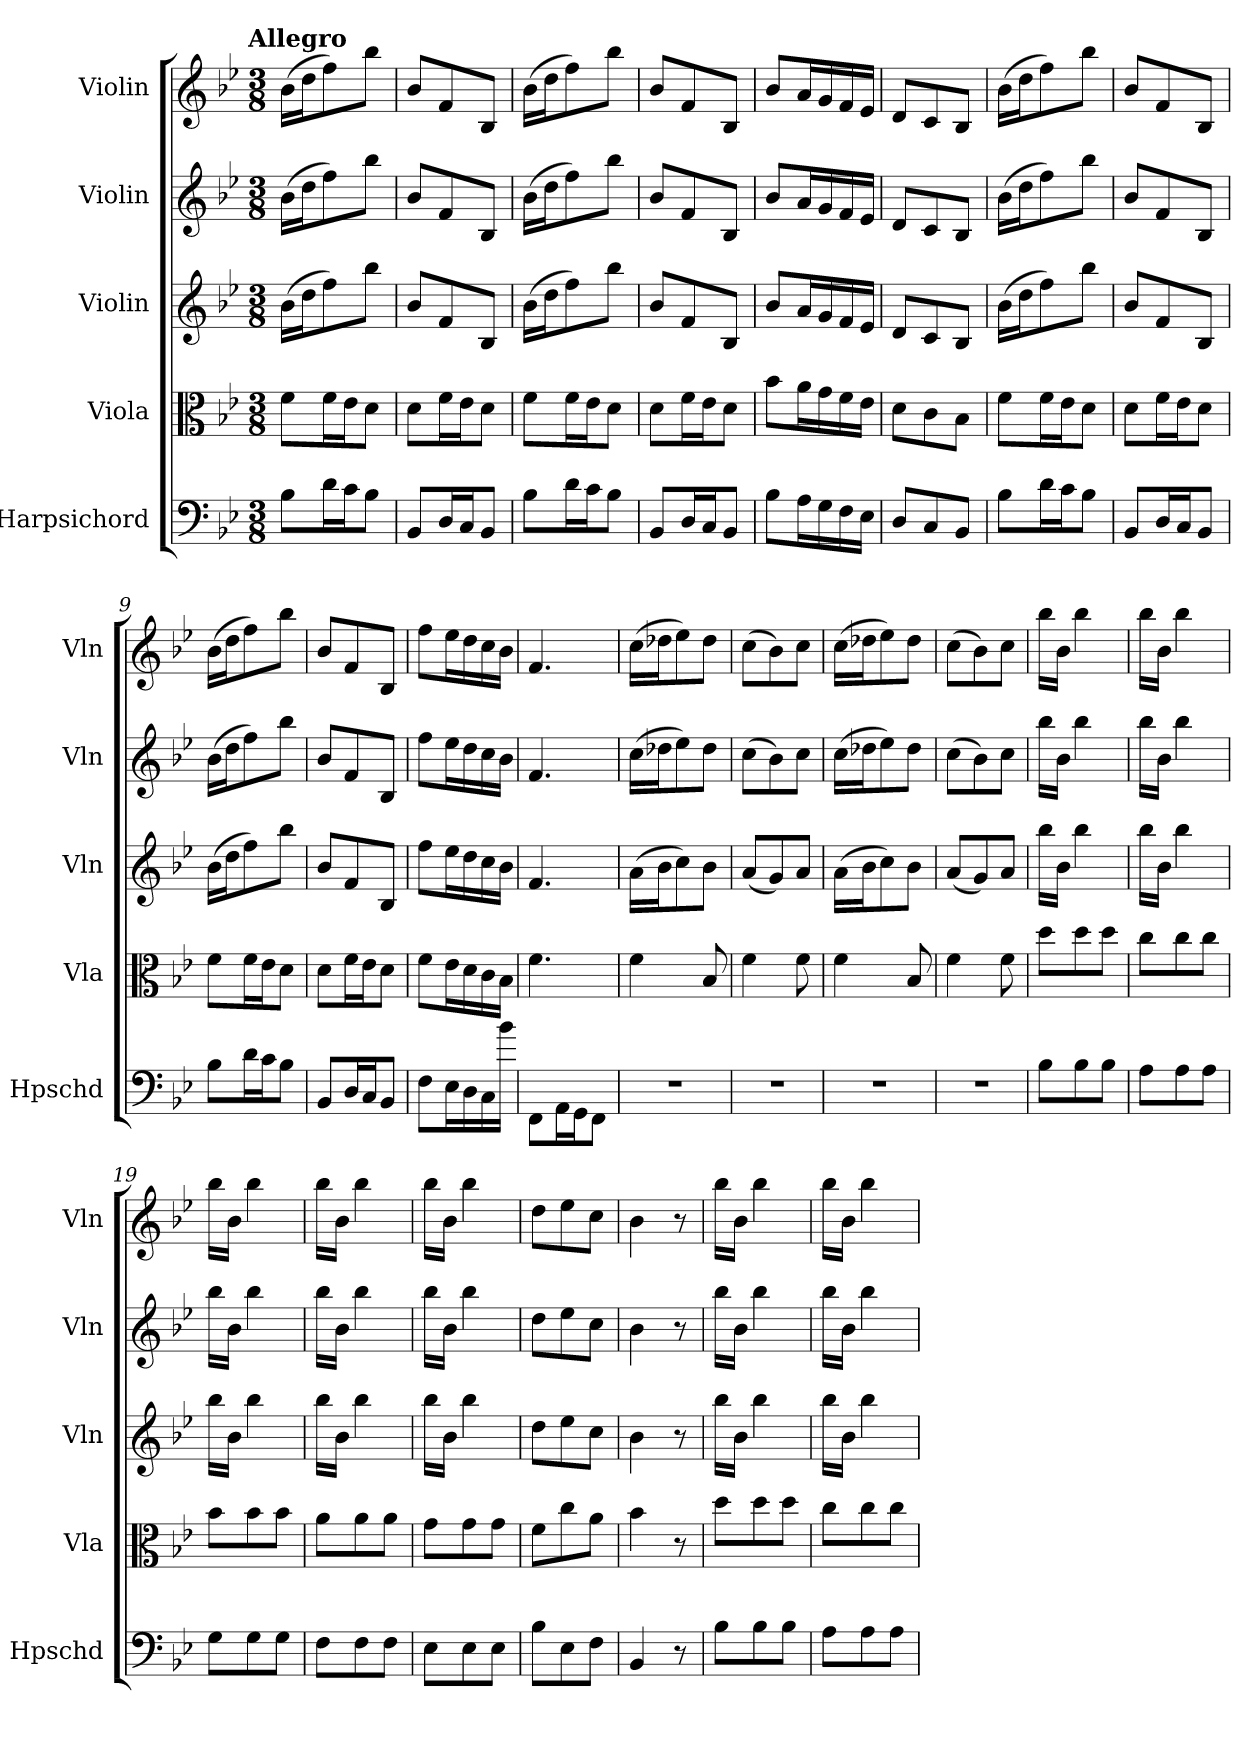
**kern	**kern	**kern	**kern	**kern
*part5	*part4	*part3	*part2	*part1
*staff5	*staff4	*staff3	*staff2	*staff1
*I"Harpsichord	*I"Viola	*I"Violin	*I"Violin	*I"Violin
*I'Hpschd	*I'Vla	*I'Vln	*I'Vln	*I'Vln
*clefF4	*clefC3	*clefG2	*clefG2	*clefG2
*k[b-e-]	*k[b-e-]	*k[b-e-]	*k[b-e-]	*k[b-e-]
*B-:	*B-:	*B-:	*B-:	*B-:
!!LO:TX:omd:t=Allegro
*M3/8	*M3/8	*M3/8	*M3/8	*M3/8
*MM132	*MM132	*MM132	*MM132	*MM132
=1	=1	=1	=1	=1
8B-\L	8f\L	(16b-\LL	(16b-\LL	(16b-\LL
.	.	16dd\J	16dd\J	16dd\J
16d\L	16f\L	8ff\)	8ff\)	8ff\)
16c\J	16e-\J	.	.	.
8B-\J	8d\J	8bb-\J	8bb-\J	8bb-\J
=2	=2	=2	=2	=2
8BB-/L	8d\L	8b-/L	8b-/L	8b-/L
16D/L	16f\L	8f/	8f/	8f/
16C/J	16e-\J	.	.	.
8BB-/J	8d\J	8B-/J	8B-/J	8B-/J
=3	=3	=3	=3	=3
8B-\L	8f\L	(16b-\LL	(16b-\LL	(16b-\LL
.	.	16dd\J	16dd\J	16dd\J
16d\L	16f\L	8ff\)	8ff\)	8ff\)
16c\J	16e-\J	.	.	.
8B-\J	8d\J	8bb-\J	8bb-\J	8bb-\J
=4	=4	=4	=4	=4
8BB-/L	8d\L	8b-/L	8b-/L	8b-/L
16D/L	16f\L	8f/	8f/	8f/
16C/J	16e-\J	.	.	.
8BB-/J	8d\J	8B-/J	8B-/J	8B-/J
=5	=5	=5	=5	=5
8B-\L	8b-\L	8b-/L	8b-/L	8b-/L
16A\L	16a\L	16a/L	16a/L	16a/L
16G\	16g\	16g/	16g/	16g/
16F\	16f\	16f/	16f/	16f/
16E-\JJ	16e-\JJ	16e-/JJ	16e-/JJ	16e-/JJ
=6	=6	=6	=6	=6
8D/L	8d\L	8d/L	8d/L	8d/L
8C/	8c\	8c/	8c/	8c/
8BB-/J	8B-\J	8B-/J	8B-/J	8B-/J
=7	=7	=7	=7	=7
8B-\L	8f\L	(16b-\LL	(16b-\LL	(16b-\LL
.	.	16dd\J	16dd\J	16dd\J
16d\L	16f\L	8ff\)	8ff\)	8ff\)
16c\J	16e-\J	.	.	.
8B-\J	8d\J	8bb-\J	8bb-\J	8bb-\J
=8	=8	=8	=8	=8
8BB-/L	8d\L	8b-/L	8b-/L	8b-/L
16D/L	16f\L	8f/	8f/	8f/
16C/J	16e-\J	.	.	.
8BB-/J	8d\J	8B-/J	8B-/J	8B-/J
=9	=9	=9	=9	=9
8B-\L	8f\L	(16b-\LL	(16b-\LL	(16b-\LL
.	.	16dd\J	16dd\J	16dd\J
16d\L	16f\L	8ff\)	8ff\)	8ff\)
16c\J	16e-\J	.	.	.
8B-\J	8d\J	8bb-\J	8bb-\J	8bb-\J
=10	=10	=10	=10	=10
8BB-/L	8d\L	8b-/L	8b-/L	8b-/L
16D/L	16f\L	8f/	8f/	8f/
16C/J	16e-\J	.	.	.
8BB-/J	8d\J	8B-/J	8B-/J	8B-/J
=11	=11	=11	=11	=11
8F\L	8f\L	8ff\L	8ff\L	8ff\L
16E-\L	16e-\L	16ee-\L	16ee-\L	16ee-\L
16D\	16d\	16dd\	16dd\	16dd\
16C\	16c\	16cc\	16cc\	16cc\
16b-\JJ	16B-\JJ	16b-\JJ	16b-\JJ	16b-\JJ
=12	=12	=12	=12	=12
8FF\L	4.f\	4.f/	4.f/	4.f/
16AA\L	.	.	.	.
16GG\J	.	.	.	.
8FF\J	.	.	.	.
=13	=13	=13	=13	=13
4.r	4f\	(16a\LL	(16cc\LL	(16cc\LL
.	.	16b-\J	16dd-X\J	16dd-X\J
.	.	8cc\)	8ee-\)	8ee-\)
.	8B-/	8b-\J	8dd-\J	8dd-\J
=14	=14	=14	=14	=14
4.r	4f\	(8a/L	(8cc\L	(8cc\L
.	.	8g/)	8b-\)	8b-\)
.	8f\	8a/J	8cc\J	8cc\J
=15	=15	=15	=15	=15
4.r	4f\	(16a\LL	(16cc\LL	(16cc\LL
.	.	16b-\J	16dd-X\J	16dd-X\J
.	.	8cc\)	8ee-\)	8ee-\)
.	8B-/	8b-\J	8dd-\J	8dd-\J
=16	=16	=16	=16	=16
4.r	4f\	(8a/L	(8cc\L	(8cc\L
.	.	8g/)	8b-\)	8b-\)
.	8f\	8a/J	8cc\J	8cc\J
=17	=17	=17	=17	=17
8B-\L	8dd\L	16bb-\LL	16bb-\LL	16bb-\LL
.	.	16b-\JJ	16b-\JJ	16b-\JJ
8B-\	8dd\	4bb-\	4bb-\	4bb-\
8B-\J	8dd\J	.	.	.
=18	=18	=18	=18	=18
8A\L	8cc\L	16bb-\LL	16bb-\LL	16bb-\LL
.	.	16b-\JJ	16b-\JJ	16b-\JJ
8A\	8cc\	4bb-\	4bb-\	4bb-\
8A\J	8cc\J	.	.	.
=19	=19	=19	=19	=19
8G\L	8b-\L	16bb-\LL	16bb-\LL	16bb-\LL
.	.	16b-\JJ	16b-\JJ	16b-\JJ
8G\	8b-\	4bb-\	4bb-\	4bb-\
8G\J	8b-\J	.	.	.
=20	=20	=20	=20	=20
8F\L	8a\L	16bb-\LL	16bb-\LL	16bb-\LL
.	.	16b-\JJ	16b-\JJ	16b-\JJ
8F\	8a\	4bb-\	4bb-\	4bb-\
8F\J	8a\J	.	.	.
=21	=21	=21	=21	=21
8E-\L	8g\L	16bb-\LL	16bb-\LL	16bb-\LL
.	.	16b-\JJ	16b-\JJ	16b-\JJ
8E-\	8g\	4bb-\	4bb-\	4bb-\
8E-\J	8g\J	.	.	.
=22	=22	=22	=22	=22
8B-\L	8f\L	8dd\L	8dd\L	8dd\L
8E-\	8cc\	8ee-\	8ee-\	8ee-\
8F\J	8a\J	8cc\J	8cc\J	8cc\J
=23	=23	=23	=23	=23
4BB-/	4b-\	4b-\	4b-\	4b-\
8r	8r	8r	8r	8r
=24	=24	=24	=24	=24
8B-\L	8dd\L	16bb-\LL	16bb-\LL	16bb-\LL
.	.	16b-\JJ	16b-\JJ	16b-\JJ
8B-\	8dd\	4bb-\	4bb-\	4bb-\
8B-\J	8dd\J	.	.	.
=25	=25	=25	=25	=25
8A\L	8cc\L	16bb-\LL	16bb-\LL	16bb-\LL
.	.	16b-\JJ	16b-\JJ	16b-\JJ
8A\	8cc\	4bb-\	4bb-\	4bb-\
8A\J	8cc\J	.	.	.
=	=	=	=	=
*-	*-	*-	*-	*-
